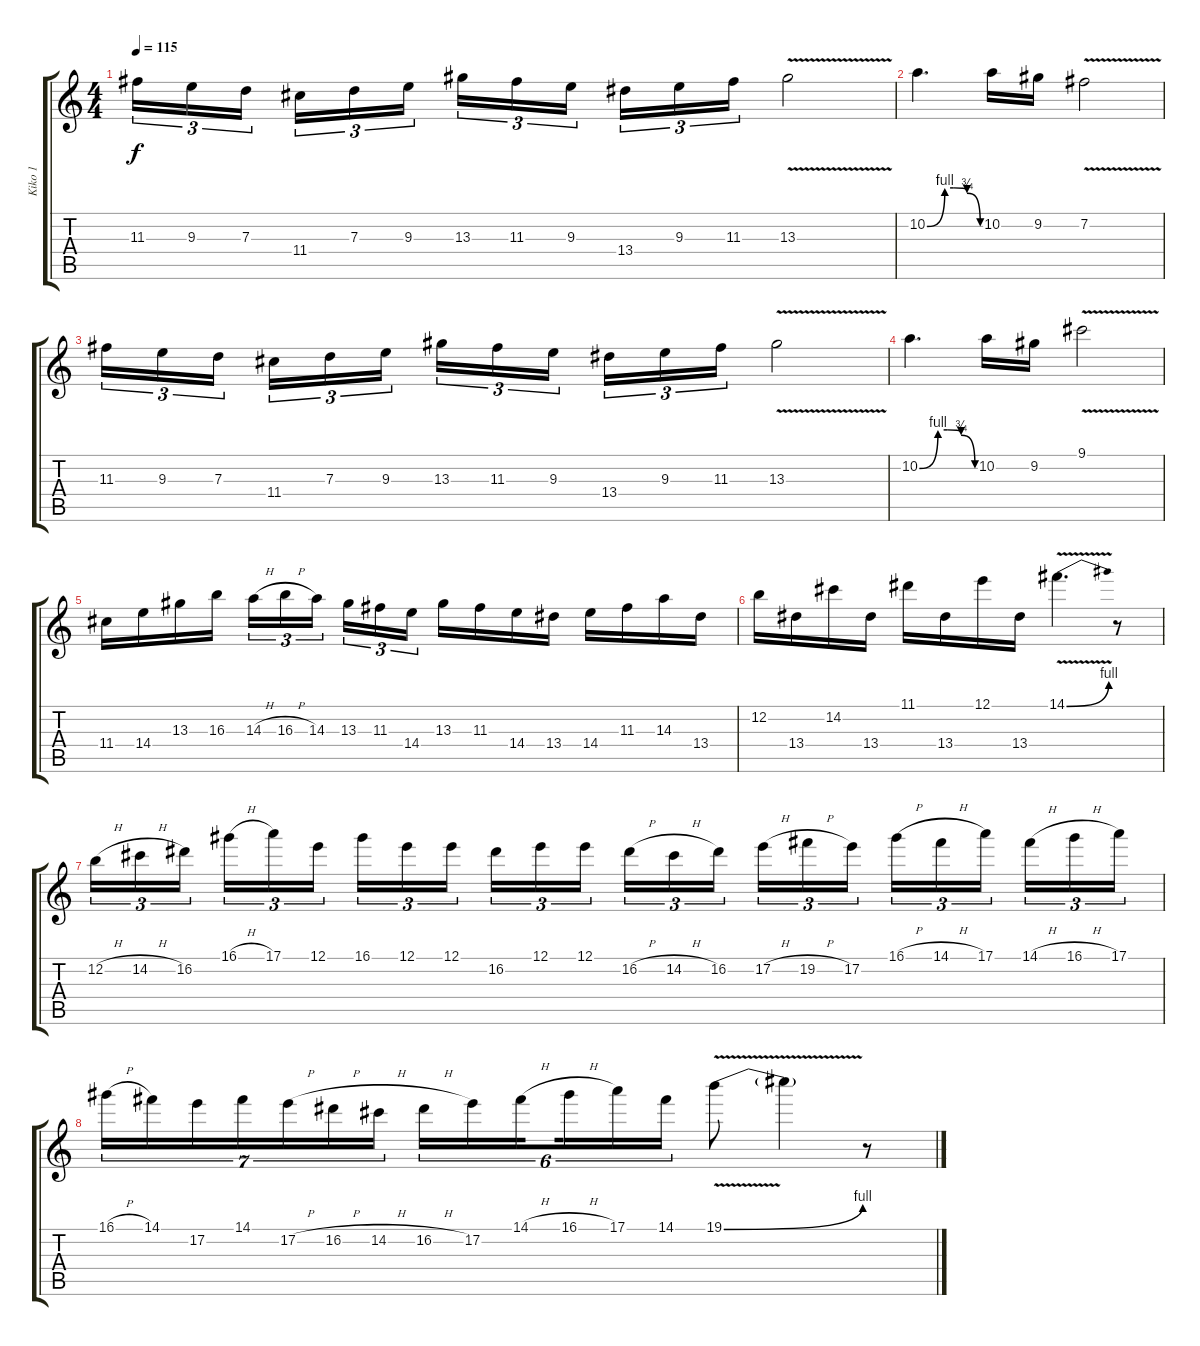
\track ("Kiko 1" "Kiko 1") {instrument overdrivenguitar}
\staff {score tabs}
\tuning (E4 B3 G3 D3 A2 E2) {hide}
\ts (4 4)
\tempo 115
\clef g2
\ks c
11.3.16{tu (3 2) dy f} 9.3.16{tu (3 2)} 7.3.16{tu (3 2) beam splitsecondary} 11.4.16{tu (3 2)} 7.3.16{tu (3 2)} 9.3.16{tu (3 2)} 13.3.16{tu (3 2)} 11.3.16{tu (3 2)} 9.3.16{tu (3 2) beam splitsecondary} 13.4.16{tu (3 2)} 9.3.16{tu (3 2)} 11.3.16{tu (3 2)} 13.3{v}.2 |
10.2{be (custom 0 0 20 4 30 4 45 3 60 0)}.4{d} 10.2.16 9.2.16 7.2{v}.2 |
11.3.16{tu (3 2)} 9.3.16{tu (3 2)} 7.3.16{tu (3 2) beam splitsecondary} 11.4.16{tu (3 2)} 7.3.16{tu (3 2)} 9.3.16{tu (3 2)} 13.3.16{tu (3 2)} 11.3.16{tu (3 2)} 9.3.16{tu (3 2) beam splitsecondary} 13.4.16{tu (3 2)} 9.3.16{tu (3 2)} 11.3.16{tu (3 2)} 13.3{v}.2 |
10.2{be (custom 0 0 20 4 30 4 45 3 60 0)}.4{d} 10.2.16 9.2.16 9.1{v}.2 |
11.4.16 14.4.16 13.3.16 16.3.16 14.3{h}.16{tu (3 2)} 16.3{h}.16{tu (3 2)} 14.3.16{tu (3 2) beam splitsecondary} 13.3.16{tu (3 2)} 11.3.16{tu (3 2)} 14.4.16{tu (3 2)} 13.3.16 11.3.16 14.4.16 13.4.16 14.4.16 11.3.16 14.3.16 13.4.16 |
12.2.16 13.4.16 14.2.16 13.4.16 11.1.16 13.4.16 12.1.16 13.4.16 14.1{be (bend 0 0 60 4) v}.4{d} r.8 |
12.2{h}.16{tu (3 2)} 14.2{h}.16{tu (3 2)} 16.2.16{tu (3 2) beam splitsecondary} 16.1{h}.16{tu (3 2)} 17.1.16{tu (3 2)} 12.1.16{tu (3 2)} 16.1.16{tu (3 2)} 12.1.16{tu (3 2)} 12.1.16{tu (3 2) beam splitsecondary} 16.2.16{tu (3 2)} 12.1.16{tu (3 2)} 12.1.16{tu (3 2)} 16.2{h}.16{tu (3 2)} 14.2{h}.16{tu (3 2)} 16.2.16{tu (3 2) beam splitsecondary} 17.2{h}.16{tu (3 2)} 19.2{h}.16{tu (3 2)} 17.2.16{tu (3 2)} 16.1{h}.16{tu (3 2)} 14.1{h}.16{tu (3 2)} 17.1.16{tu (3 2) beam splitsecondary} 14.1{h}.16{tu (3 2)} 16.1{h}.16{tu (3 2)} 17.1.16{tu (3 2)} |
16.1{h}.16{tu (7 4)} 14.1.16{tu (7 4)} 17.2.16{tu (7 4)} 14.1.16{tu (7 4)} 17.2{h}.16{tu (7 4)} 16.2{h}.16{tu (7 4)} 14.2{h}.16{tu (7 4)} 16.2{h}.16{tu (6 4)} 17.2.16{tu (6 4)} 14.1{h}.16{tu (6 4) beam splitsecondary} 16.1{h}.16{tu (6 4)} 17.1.16{tu (6 4)} 14.1.16{tu (6 4)} 19.1{be (bend 0 0 60 4) v}.8 19.1{t}.4 r.8
